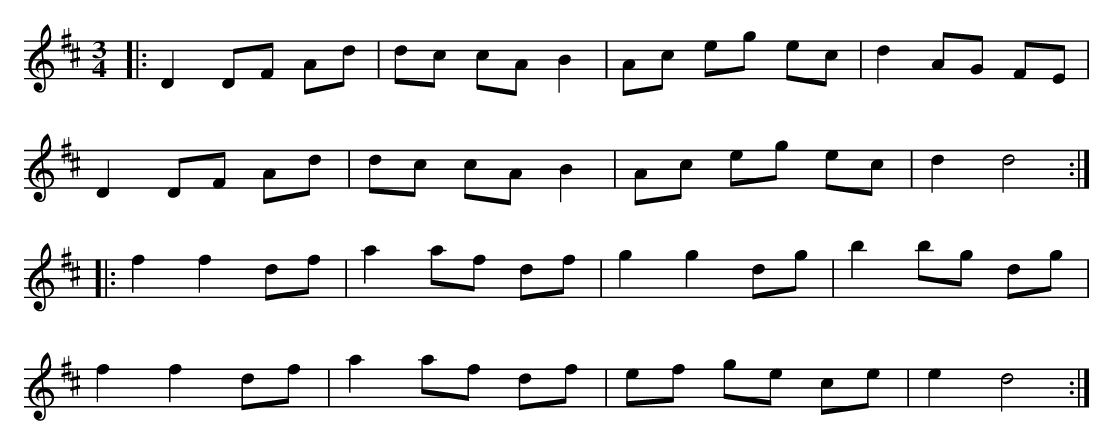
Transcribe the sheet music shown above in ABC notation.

X:1
M:3/4
K:D
|:D2 DF Ad|dc cA B2|Ac eg ec|d2 AG FE|
D2 DF Ad|dc cA B2|Ac eg ec|d2 d4:|
|:f2 f2 df|a2 af df|g2 g2 dg|b2 bg dg|
f2 f2 df|a2 af df|ef ge ce|e2 d4:|
